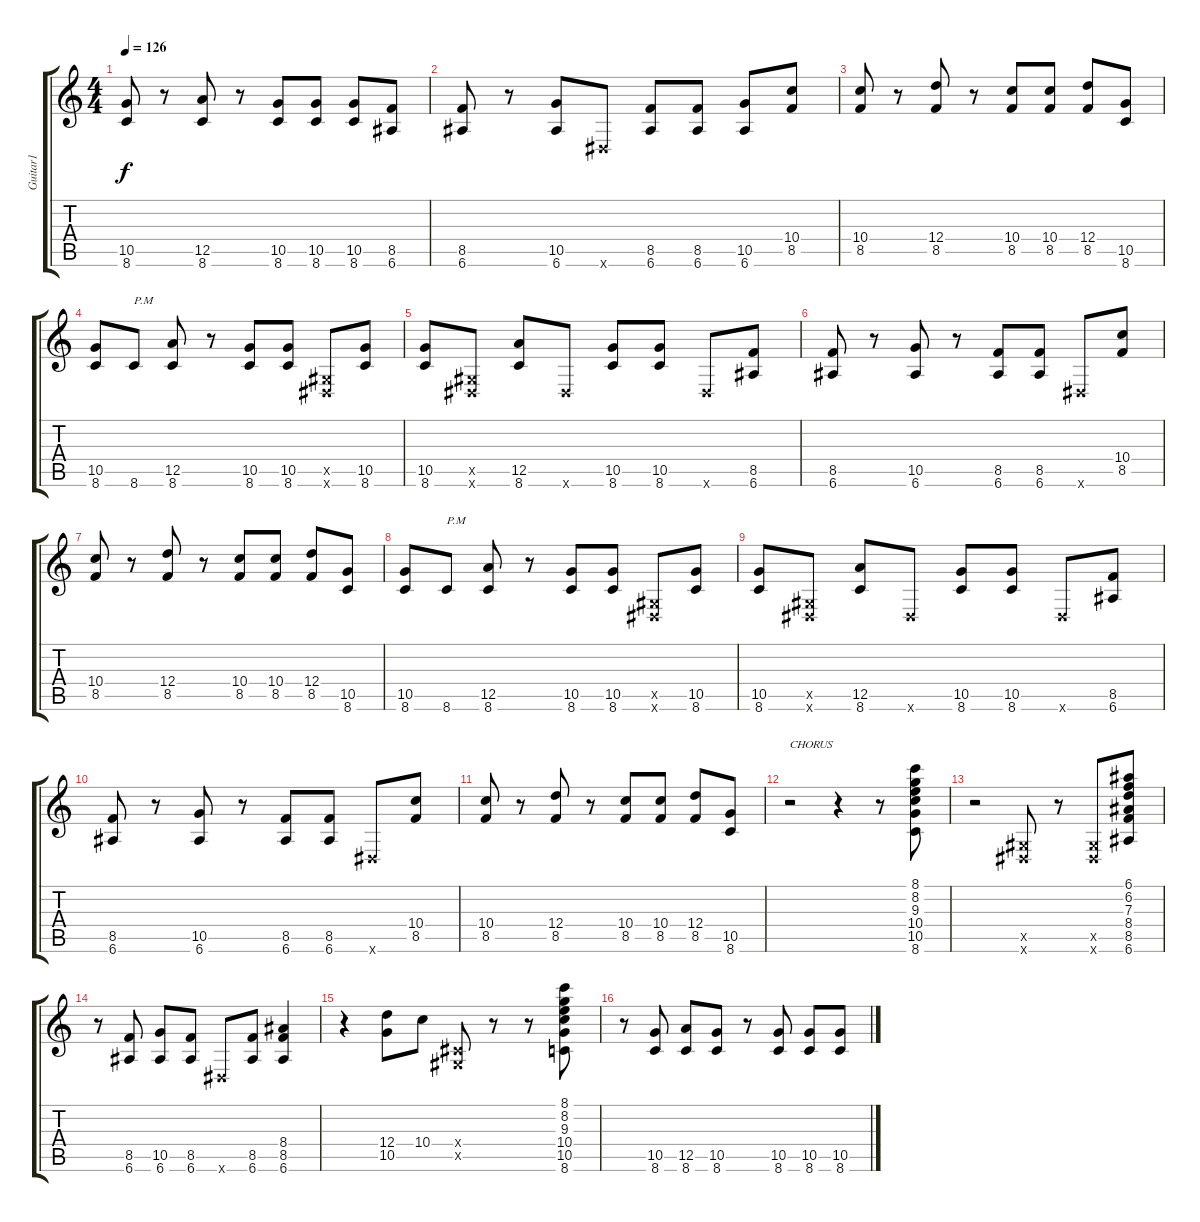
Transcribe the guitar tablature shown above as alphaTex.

\track ("Guitar1" "Guitar1") {instrument distortionguitar}
\staff {score tabs}
\tuning (E4 B3 G3 D3 A2 E2) {hide}
\ts (4 4)
\tempo 126
\clef g2
\ks c
(10.5 8.6).8{dy f} r.8 (12.5 8.6).8 r.8 (10.5 8.6).8 (10.5 8.6).8 (10.5 8.6).8 (8.5 6.6).8 |
(8.5 6.6).8 r.8 (10.5 6.6).8 -1.6{x}.8 (8.5 6.6).8 (8.5 6.6).8 (10.5 6.6).8 (10.4 8.5).8 |
(10.4 8.5).8 r.8 (12.4 8.5).8 r.8 (10.4 8.5).8 (10.4 8.5).8 (12.4 8.5).8 (10.5 8.6).8 |
(10.5 8.6).8 8.6.8{txt "P.M"} (12.5 8.6).8 r.8 (10.5 8.6).8 (10.5 8.6).8 (-1.5{x} -1.6{x}).8 (10.5 8.6).8 |
(10.5 8.6).8 (-1.5{x} -1.6{x}).8 (12.5 8.6).8 -1.6{x}.8 (10.5 8.6).8 (10.5 8.6).8 -1.6{x}.8 (8.5 6.6).8 |
(8.5 6.6).8 r.8 (10.5 6.6).8 r.8 (8.5 6.6).8 (8.5 6.6).8 -1.6{x}.8 (10.4 8.5).8 |
(10.4 8.5).8 r.8 (12.4 8.5).8 r.8 (10.4 8.5).8 (10.4 8.5).8 (12.4 8.5).8 (10.5 8.6).8 |
(10.5 8.6).8 8.6.8{txt "P.M"} (12.5 8.6).8 r.8 (10.5 8.6).8 (10.5 8.6).8 (-1.5{x} -1.6{x}).8 (10.5 8.6).8 |
(10.5 8.6).8 (-1.5{x} -1.6{x}).8 (12.5 8.6).8 -1.6{x}.8 (10.5 8.6).8 (10.5 8.6).8 -1.6{x}.8 (8.5 6.6).8 |
(8.5 6.6).8 r.8 (10.5 6.6).8 r.8 (8.5 6.6).8 (8.5 6.6).8 -1.6{x}.8 (10.4 8.5).8 |
(10.4 8.5).8 r.8 (12.4 8.5).8 r.8 (10.4 8.5).8 (10.4 8.5).8 (12.4 8.5).8 (10.5 8.6).8 |
r.2{txt "CHORUS"} r.4 r.8 (8.1 8.2 9.3 10.4 10.5 8.6).8 |
r.2 (-1.5{x} -1.6{x}).8 r.8 (-1.5{x} -1.6{x}).8 (6.1 6.2 7.3 8.4 8.5 6.6).8 |
r.8 (8.5 6.6).8 (10.5 6.6).8 (8.5 6.6).8 -1.6{x}.8 (8.5 6.6).8 (8.4 8.5 6.6).4 |
r.4 (12.4 10.5).8 10.4.8 (-1.4{x} -1.5{x}).8 r.8 r.8 (8.1 8.2 9.3 10.4 10.5 8.6).8 |
r.8 (10.5 8.6).8 (12.5 8.6).8 (10.5 8.6).8 r.8 (10.5 8.6).8 (10.5 8.6).8 (10.5 8.6).8
